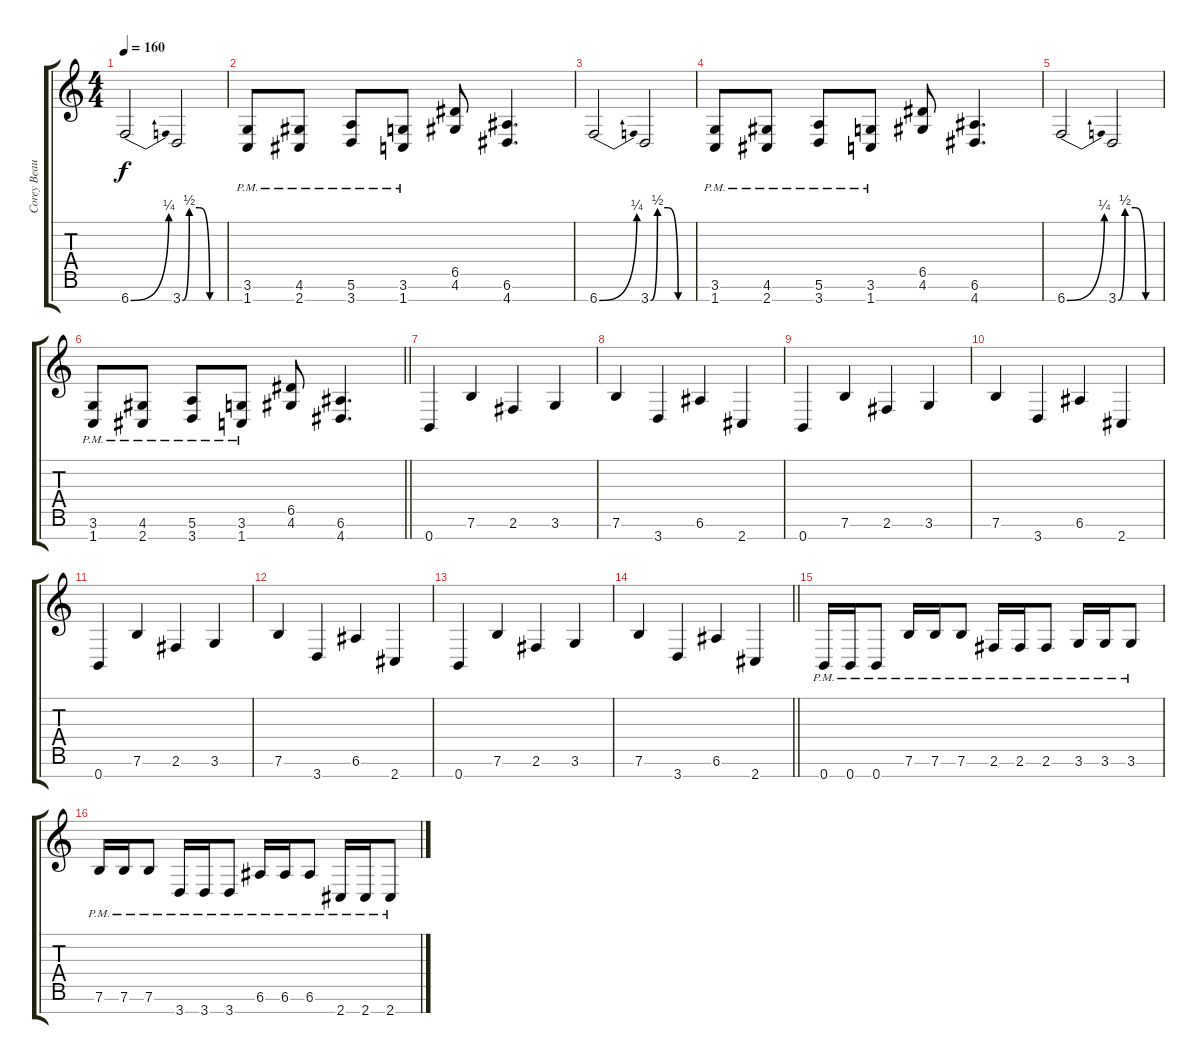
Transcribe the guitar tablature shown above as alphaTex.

\track ("Corey Beaulieu" "Corey Beau") {instrument distortionguitar}
\staff {score tabs}
\tuning (E4 B3 G3 D3 A2 E2 B1) {hide}
\ts (4 4)
\tempo 160
\clef g2
\ks c
6.7{be (bend 0 0 60 1)}.2{dy f} 3.7{be (custom 0 0 10 2 25 2 40 0 60 0)}.2 |
(3.6{pm} 1.7{pm}).8 (4.6{pm} 2.7{pm}).8 (5.6{pm} 3.7{pm}).8 (3.6{pm} 1.7{pm}).8 (6.5 4.6).8 (6.6 4.7).4{d} |
6.7{be (bend 0 0 60 1)}.2 3.7{be (custom 0 0 10 2 25 2 40 0 60 0)}.2 |
(3.6{pm} 1.7{pm}).8 (4.6{pm} 2.7{pm}).8 (5.6{pm} 3.7{pm}).8 (3.6{pm} 1.7{pm}).8 (6.5 4.6).8 (6.6 4.7).4{d} |
6.7{be (bend 0 0 60 1)}.2 3.7{be (custom 0 0 10 2 25 2 40 0 60 0)}.2 |
\barLineRight lightlight
(3.6{pm} 1.7{pm}).8 (4.6{pm} 2.7{pm}).8 (5.6{pm} 3.7{pm}).8 (3.6{pm} 1.7{pm}).8 (6.5 4.6).8 (6.6 4.7).4{d} |
\section ("" "")
0.7.4 7.6.4 2.6.4 3.6.4 |
7.6.4 3.7.4 6.6.4 2.7.4 |
0.7.4 7.6.4 2.6.4 3.6.4 |
7.6.4 3.7.4 6.6.4 2.7.4 |
0.7.4 7.6.4 2.6.4 3.6.4 |
7.6.4 3.7.4 6.6.4 2.7.4 |
0.7.4 7.6.4 2.6.4 3.6.4 |
\barLineRight lightlight
7.6.4 3.7.4 6.6.4 2.7.4 |
\section ("" "")
0.7{pm}.16 0.7{pm}.16 0.7{pm}.8 7.6{pm}.16 7.6{pm}.16 7.6{pm}.8 2.6{pm}.16 2.6{pm}.16 2.6{pm}.8 3.6{pm}.16 3.6{pm}.16 3.6{pm}.8 |
7.6{pm}.16 7.6{pm}.16 7.6{pm}.8 3.7{pm}.16 3.7{pm}.16 3.7{pm}.8 6.6{pm}.16 6.6{pm}.16 6.6{pm}.8 2.7{pm}.16 2.7{pm}.16 2.7{pm}.8
